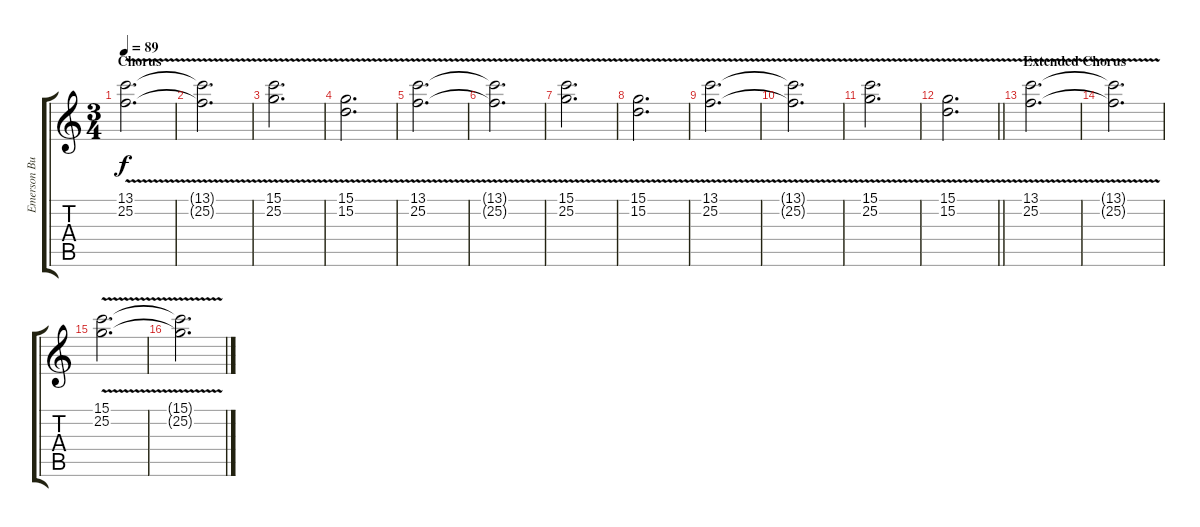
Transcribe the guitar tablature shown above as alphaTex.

\track ("Emerson Burton (Keyboard)" "Emerson Bu") {instrument churchorgan}
\staff {score tabs}
\tuning (E4 B3 G3 D3 A2 E2) {hide}
\ts (3 4)
\section ("" "Chorus")
\tempo 89
\clef g2
\ks c
(13.1{v} 25.2{v}).2{d dy f} |
(13.1{t} 25.2{t}).2{d} |
(15.1{v} 25.2{v}).2{d} |
(15.1{v} 15.2{v}).2{d} |
(13.1{v} 25.2{v}).2{d} |
(13.1{t} 25.2{t}).2{d} |
(15.1{v} 25.2{v}).2{d} |
(15.1{v} 15.2{v}).2{d} |
(13.1{v} 25.2{v}).2{d} |
(13.1{t} 25.2{t}).2{d} |
(15.1{v} 25.2{v}).2{d} |
\barLineRight lightlight
(15.1{v} 15.2{v}).2{d} |
\section ("" "Extended Chorus")
(13.1{v} 25.2).2{d} |
(13.1{t} 25.2{t}).2{d} |
(15.1{v} 25.2{v}).2{d} |
(15.1{t} 25.2{t}).2{d}
